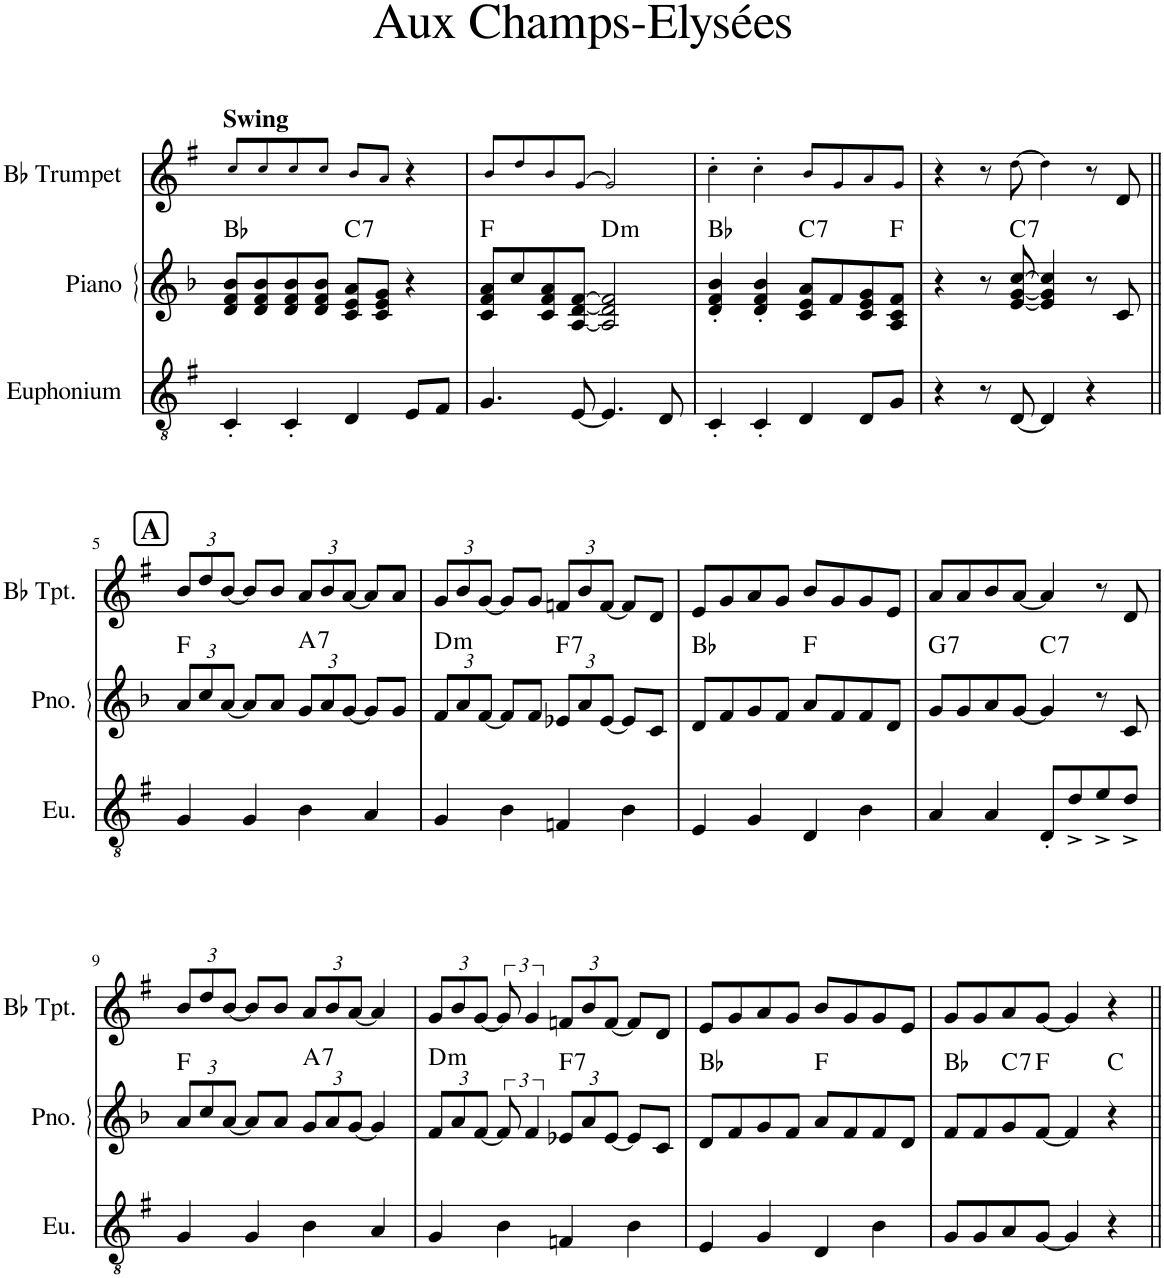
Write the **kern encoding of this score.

**kern	**kern	**harte	**kern
*part3	*part2	*part2	*part1
*staff3	*staff2	*	*staff1
*I"Euphonium	*I"Piano	*	*I"Bb Trumpet
*I'Eu.	*I'Pno.	*	*I'Bb Tpt.
*clefGv2	*clefG2	*	*clefG2
*Trd1c2	*	*	*Trd1c2
*k[f#]	*k[b-]	*	*k[f#]
=1	=1	=1	=1
!	!	!	!LO:TX:a:B:t=Swing
4C'/	8d/ 8f/ 8b-/L	Bb:maj	8cc!/L
.	8d/ 8f/ 8b-/	.	8cc!/
4C'/	8d/ 8f/ 8b-/	.	8cc!/
.	8d/ 8f/ 8b-/J	.	8cc!/J
!	!	!LO:H:kt=7	!
4D/	8c/ 8e/ 8a/L	C:7	8b!/L
.	8c/ 8e/ 8g/J	.	8a!/J
8E/L	4r	.	4r
8F#/J	.	.	.
=2	=2	=2	=2
4.G/	8c/ 8f/ 8a/L	F:maj	8b!/L
.	8cc/	.	8dd!/
.	8c/ 8f/ 8a/	.	8b!/
[8E/	[<8A/ [<8d/ [>8f/J	.	[>8g!/J
!	!	!LO:H:kt=m	!
4.E/]	2A/] 2d/] 2f/]	D:min	2g!/]
8D/	.	.	.
=3	=3	=3	=3
4C'/	4d/' 4f/' 4b-/'	Bb:maj	4cc'!\
4C'/	4d/' 4f/' 4b-/'	.	4cc'!\
!	!	!LO:H:kt=7	!
4D/	8c/ 8e/ 8a/L	C:7	8b!/L
.	8f/	.	8g!/
8D/L	8c/ 8e/ 8g/	.	8a!/
8G/J	8A/ 8c/ 8f/J	F:maj	8g!/J
=4	=4	=4	=4
4r	4r	.	4r
8r	8r	.	8r
!	!	!LO:H:kt=7	!
[8D/	[<8e/ [8g/ [>8cc/	C:7	[>8dd!\
4D/]	4e/] 4g/] 4cc/]	.	4dd!\]
4r	8r	.	8r
.	8c/	.	8d/
!!LO:LB:g=z
!!LO:REH:place=s1:a:B:cj:fs=14:t=A
=5||	=5||	=5||	=5||
*	*Xbrackettup	*	*Xbrackettup
4G/	12a/L	F:maj	12b/L
.	12cc/	.	12dd/
.	[<12a/J	.	[<12b/J
4G/	8a/L]	.	8b/L]
.	8a/J	.	8b/J
!	!	!LO:H:kt=7	!
4B\	12g/L	A:7	12a/L
.	12a/	.	12b/
.	[<12g/J	.	[<12a/J
4A/	8g/L]	.	8a/L]
.	8g/J	.	8a/J
=6	=6	=6	=6
!	!	!LO:H:kt=m	!
4G/	12f/L	D:min	12g/L
.	12a/	.	12b/
.	[<12f/J	.	[<12g/J
4B\	8f/L]	.	8g/L]
.	8f/J	.	8g/J
!	!	!LO:H:kt=7	!
4Fn/	12e-X/L	F:7	12fn/L
.	12a/	.	12b/
.	[<12e-/J	.	[<12f/J
4B\	8e-/L]	.	8f/L]
.	8c/J	.	8d/J
=7	=7	=7	=7
4E/	8d/L	Bb:maj	8e/L
.	8f/	.	8g/
4G/	8g/	.	8a/
.	8f/J	.	8g/J
4D/	8a/L	F:maj	8b/L
.	8f/	.	8g/
4B\	8f/	.	8g/
.	8d/J	.	8e/J
=8	=8	=8	=8
!	!	!LO:H:kt=7	!
4A/	8g/L	G:7	8a/L
.	8g/	.	8a/
4A/	8a/	.	8b/
.	[8g/J	.	[8a/J
!	!	!LO:H:kt=7	!
8D'/L	4g/]	C:7	4a/]
8d^/	.	.	.
8e^/	8r	.	8r
8d^/J	8c/	.	8d/
!!LO:LB:g=z
=9	=9	=9	=9
4G/	12a/L	F:maj	12b/L
.	12cc/	.	12dd/
.	[<12a/J	.	[<12b/J
4G/	8a/L]	.	8b/L]
.	8a/J	.	8b/J
!	!	!LO:H:kt=7	!
4B\	12g/L	A:7	12a/L
.	12a/	.	12b/
.	[<12g/J	.	[<12a/J
4A/	4g/]	.	4a/]
=10	=10	=10	=10
!	!	!LO:H:kt=m	!
4G/	12f/L	D:min	12g/L
.	12a/	.	12b/
.	[<12f/J	.	[<12g/J
*	*brackettup	*	*brackettup
4B\	12f/]	.	12g/]
.	6f/	.	6g/
*	*Xbrackettup	*	*Xbrackettup
!	!	!LO:H:kt=7	!
4Fn/	12e-X/L	F:7	12fn/L
.	12a/	.	12b/
.	[<12e-/J	.	[<12f/J
4B\	8e-/L]	.	8f/L]
.	8c/J	.	8d/J
=11	=11	=11	=11
4E/	8d/L	Bb:maj	8e/L
.	8f/	.	8g/
4G/	8g/	.	8a/
.	8f/J	.	8g/J
4D/	8a/L	F:maj	8b/L
.	8f/	.	8g/
4B\	8f/	.	8g/
.	8d/J	.	8e/J
=12	=12	=12	=12
8G/L	8f/L	Bb:maj	8g/L
8G/	8f/	.	8g/
!	!	!LO:H:kt=7	!
8A/	8g/	C:7	8a/
[8G/J	[<8f/J	F:maj	[<8g/J
4G/]	4f/]	.	4g/]
4r	4r	C:maj	4r
=||	=||	=||	=||
*-	*-	*-	*-
